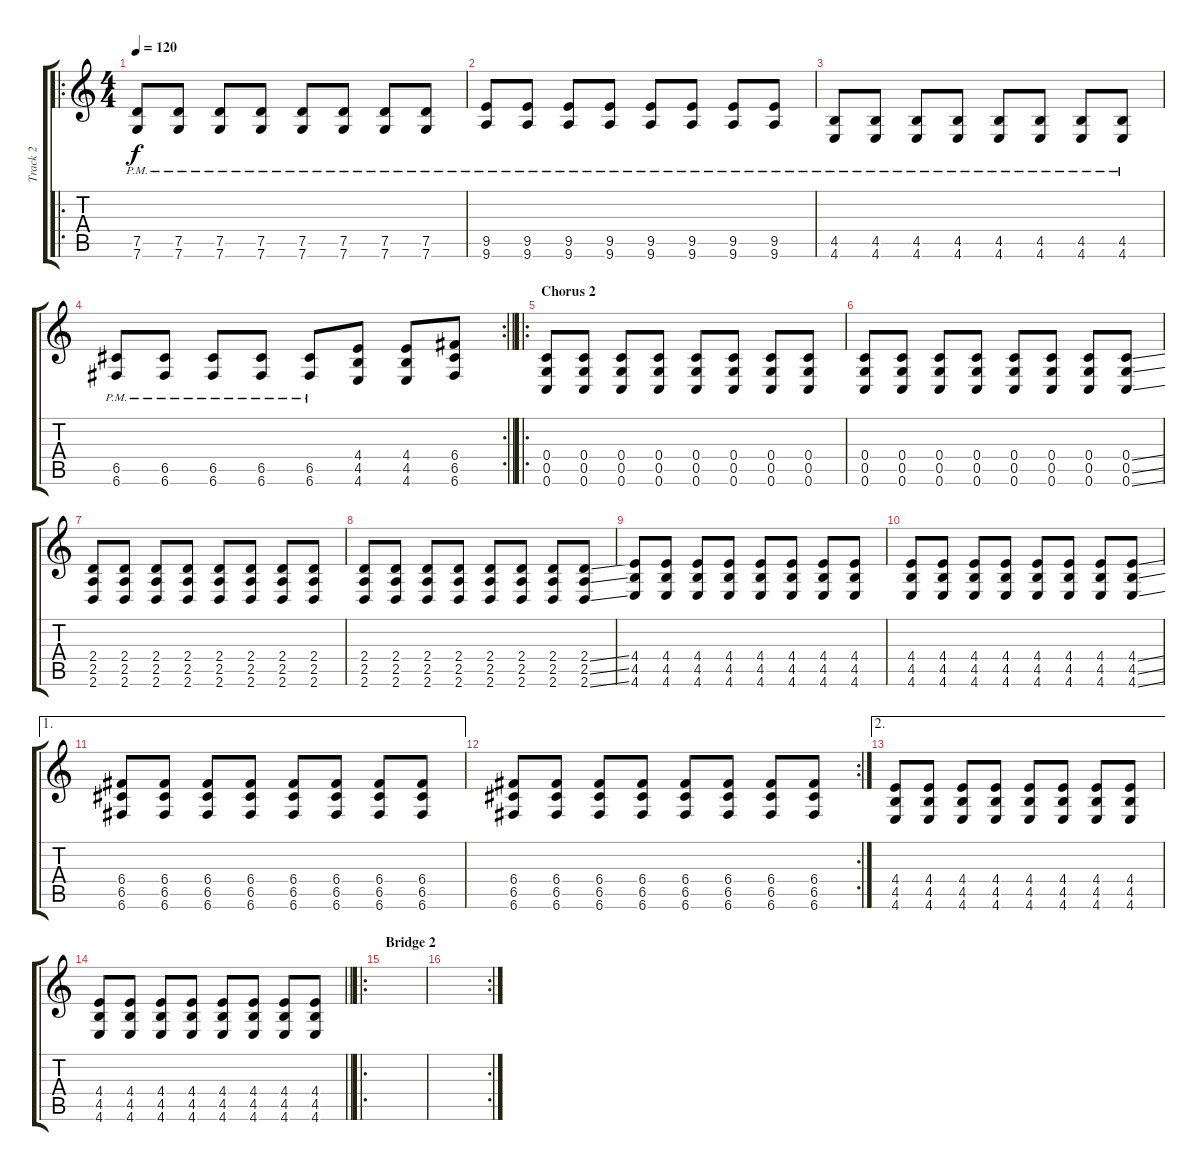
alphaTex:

\track ("Track 2" "Track 2") {instrument distortionguitar}
\staff {score tabs}
\tuning (D4 A3 F3 C3 G2 C2) {hide}
\ro
\ts (4 4)
\tempo 120
\clef g2
\ks c
(7.5 7.6{pm}).8{dy f} (7.5 7.6{pm}).8 (7.5 7.6{pm}).8 (7.5 7.6{pm}).8 (7.5 7.6{pm}).8 (7.5 7.6{pm}).8 (7.5 7.6{pm}).8 (7.5 7.6{pm}).8 |
(9.5 9.6{pm}).8 (9.5 9.6{pm}).8 (9.5 9.6{pm}).8 (9.5 9.6{pm}).8 (9.5 9.6{pm}).8 (9.5 9.6{pm}).8 (9.5 9.6{pm}).8 (9.5 9.6{pm}).8 |
(4.5 4.6{pm}).8 (4.5 4.6{pm}).8 (4.5 4.6{pm}).8 (4.5 4.6{pm}).8 (4.5 4.6{pm}).8 (4.5 4.6{pm}).8 (4.5 4.6{pm}).8 (4.5 4.6{pm}).8 |
\rc 2
\barLineRight lightlight
(6.5 6.6{pm}).8 (6.5 6.6{pm}).8 (6.5 6.6{pm}).8 (6.5 6.6{pm}).8 (6.5 6.6{pm}).8 (4.4 4.5 4.6).8 (4.4 4.5 4.6).8 (6.4 6.5 6.6).8 |
\ro
\section ("" "Chorus 2")
(0.4 0.5 0.6).8 (0.4 0.5 0.6).8 (0.4 0.5 0.6).8 (0.4 0.5 0.6).8 (0.4 0.5 0.6).8 (0.4 0.5 0.6).8 (0.4 0.5 0.6).8 (0.4 0.5 0.6).8 |
(0.4 0.5 0.6).8 (0.4 0.5 0.6).8 (0.4 0.5 0.6).8 (0.4 0.5 0.6).8 (0.4 0.5 0.6).8 (0.4 0.5 0.6).8 (0.4 0.5 0.6).8 (0.4{ss} 0.5{ss} 0.6{ss}).8 |
(2.4 2.5 2.6).8 (2.4 2.5 2.6).8 (2.4 2.5 2.6).8 (2.4 2.5 2.6).8 (2.4 2.5 2.6).8 (2.4 2.5 2.6).8 (2.4 2.5 2.6).8 (2.4 2.5 2.6).8 |
(2.4 2.5 2.6).8 (2.4 2.5 2.6).8 (2.4 2.5 2.6).8 (2.4 2.5 2.6).8 (2.4 2.5 2.6).8 (2.4 2.5 2.6).8 (2.4 2.5 2.6).8 (2.4{ss} 2.5{ss} 2.6{ss}).8 |
(4.4 4.5 4.6).8 (4.4 4.5 4.6).8 (4.4 4.5 4.6).8 (4.4 4.5 4.6).8 (4.4 4.5 4.6).8 (4.4 4.5 4.6).8 (4.4 4.5 4.6).8 (4.4 4.5 4.6).8 |
(4.4 4.5 4.6).8 (4.4 4.5 4.6).8 (4.4 4.5 4.6).8 (4.4 4.5 4.6).8 (4.4 4.5 4.6).8 (4.4 4.5 4.6).8 (4.4 4.5 4.6).8 (4.4{ss} 4.5{ss} 4.6{ss}).8 |
\ae 1
(6.4 6.5 6.6).8 (6.4 6.5 6.6).8 (6.4 6.5 6.6).8 (6.4 6.5 6.6).8 (6.4 6.5 6.6).8 (6.4 6.5 6.6).8 (6.4 6.5 6.6).8 (6.4 6.5 6.6).8 |
\rc 2
(6.4 6.5 6.6).8 (6.4 6.5 6.6).8 (6.4 6.5 6.6).8 (6.4 6.5 6.6).8 (6.4 6.5 6.6).8 (6.4 6.5 6.6).8 (6.4 6.5 6.6).8 (6.4 6.5 6.6).8 |
\ae 2
(4.4 4.5 4.6).8 (4.4 4.5 4.6).8 (4.4 4.5 4.6).8 (4.4 4.5 4.6).8 (4.4 4.5 4.6).8 (4.4 4.5 4.6).8 (4.4 4.5 4.6).8 (4.4 4.5 4.6).8 |
\barLineRight lightlight
(4.4 4.5 4.6).8 (4.4 4.5 4.6).8 (4.4 4.5 4.6).8 (4.4 4.5 4.6).8 (4.4 4.5 4.6).8 (4.4 4.5 4.6).8 (4.4 4.5 4.6).8 (4.4 4.5 4.6).8 |
\ro
\section ("" "Bridge 2")
|
\rc 2
